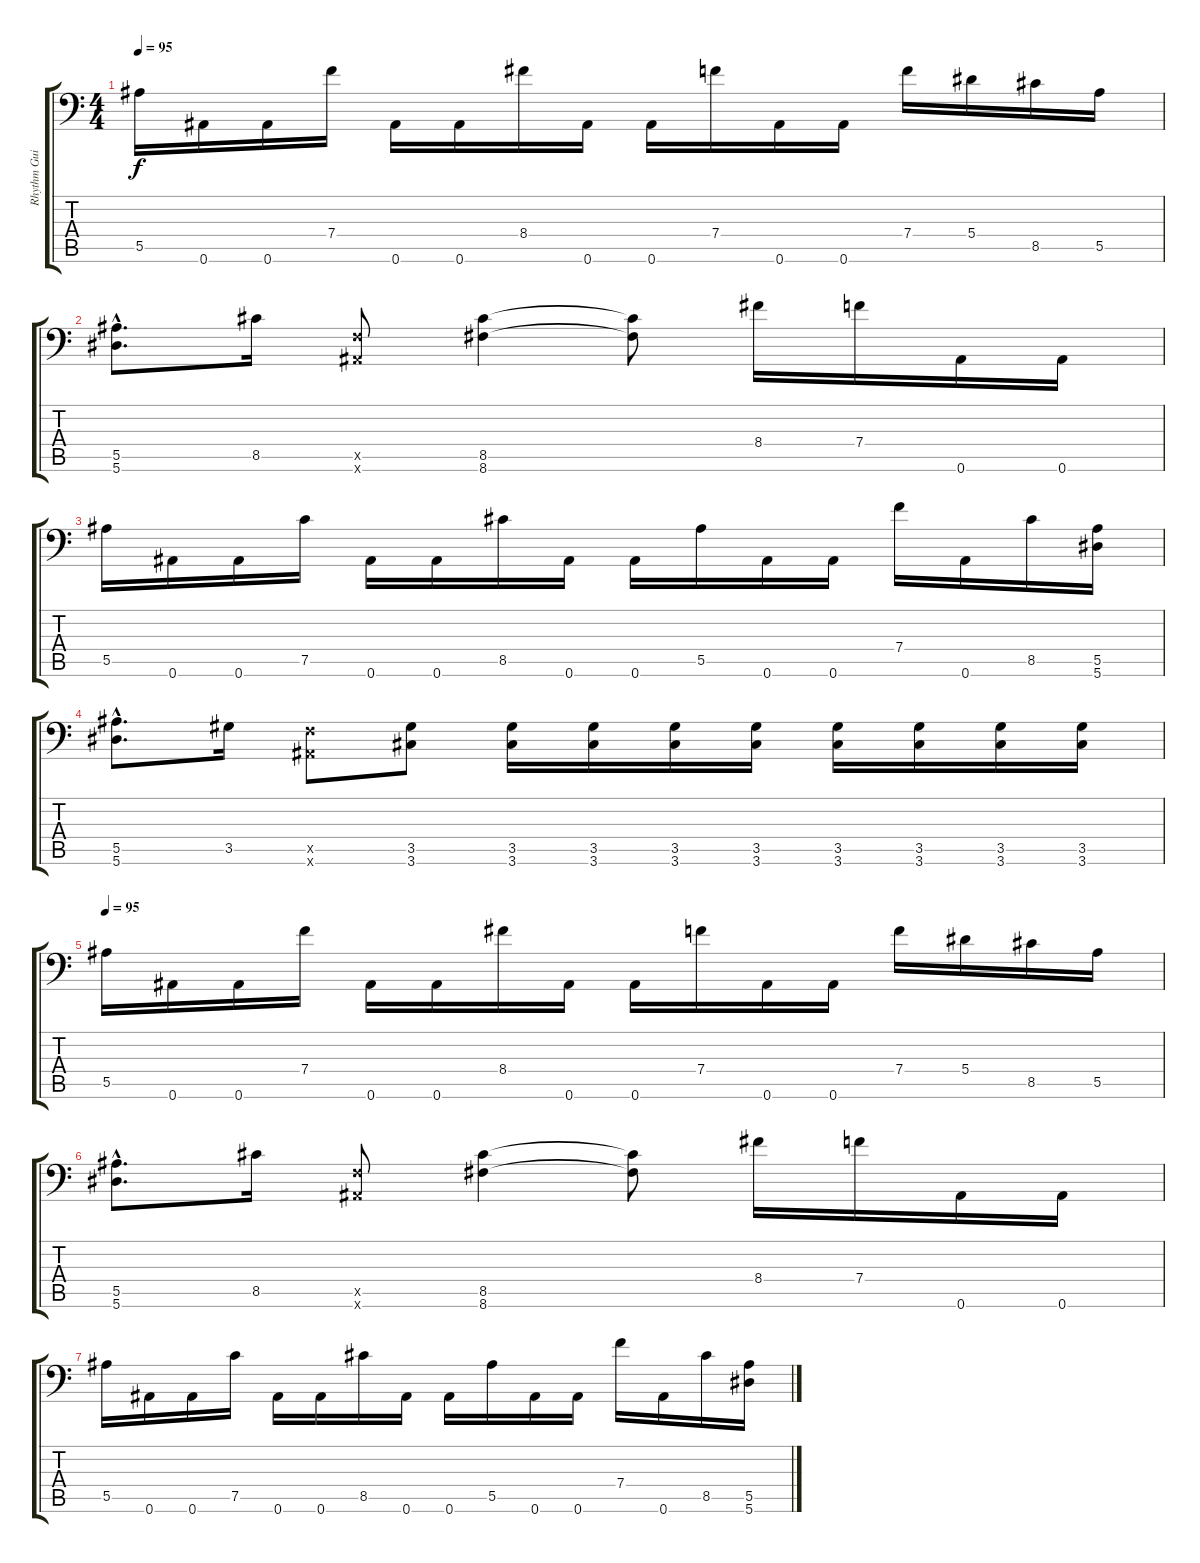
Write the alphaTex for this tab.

\track ("Rhythm Guitar" "Rhythm Gui") {instrument overdrivenguitar}
\staff {score tabs}
\tuning (C4 G3 Eb3 Bb2 F2 Bb1) {hide}
\ts (4 4)
\tempo 95
\clef f4
\ks c
5.5.16{dy f} 0.6.16 0.6.16 7.4.16 0.6.16 0.6.16 8.4.16 0.6.16 0.6.16 7.4.16 0.6.16 0.6.16 7.4.16 5.4.16 8.5.16 5.5.16 |
(5.5{hac} 5.6{hac}).8{d} 8.5.16 (0.5{x} 0.6{x}).8 (8.5 8.6).4 (8.5{t} 8.6{t}).8 8.4.16 7.4.16 0.6.16 0.6.16 |
5.5.16 0.6.16 0.6.16 7.5.16 0.6.16 0.6.16 8.5.16 0.6.16 0.6.16 5.5.16 0.6.16 0.6.16 7.4.16 0.6.16 8.5.16 (5.5 5.6).16 |
(5.5{hac} 5.6{hac}).8{d} 3.5.16 (0.5{x} 0.6{x}).8 (3.5 3.6).8 (3.5 3.6).16 (3.5 3.6).16 (3.5 3.6).16 (3.5 3.6).16 (3.5 3.6).16 (3.5 3.6).16 (3.5 3.6).16 (3.5 3.6).16 |
\tempo 95
5.5.16 0.6.16 0.6.16 7.4.16 0.6.16 0.6.16 8.4.16 0.6.16 0.6.16 7.4.16 0.6.16 0.6.16 7.4.16 5.4.16 8.5.16 5.5.16 |
(5.5{hac} 5.6{hac}).8{d} 8.5.16 (0.5{x} 0.6{x}).8 (8.5 8.6).4 (8.5{t} 8.6{t}).8 8.4.16 7.4.16 0.6.16 0.6.16 |
5.5.16 0.6.16 0.6.16 7.5.16 0.6.16 0.6.16 8.5.16 0.6.16 0.6.16 5.5.16 0.6.16 0.6.16 7.4.16 0.6.16 8.5.16 (5.5 5.6).16
